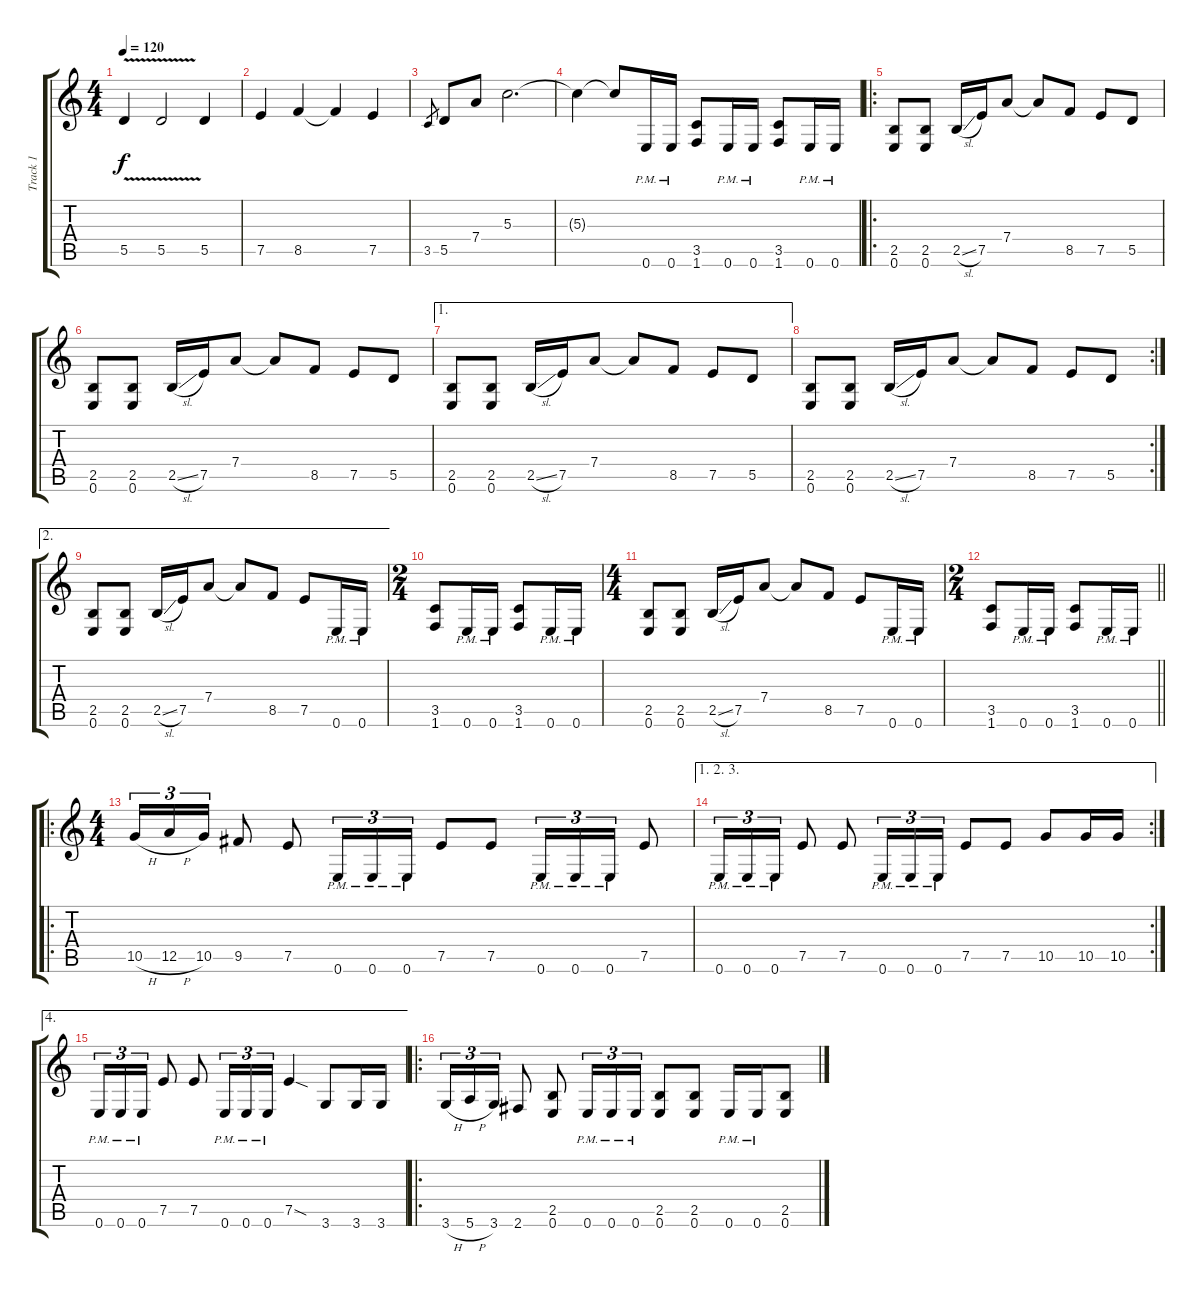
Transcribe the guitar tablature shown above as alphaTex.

\track ("Track 1" "Track 1") {instrument distortionguitar}
\staff {score tabs}
\tuning (E4 B3 G3 D3 A2 E2) {hide}
\ts (4 4)
\tempo 120
\clef g2
\ks c
5.5{v}.4{dy f} 5.5{v}.2 5.5.4 |
7.5.4 8.5.4 8.5{t}.4 7.5.4 |
3.5.8{gr} 5.5.8 7.4.8 5.3.2{d} |
5.3{t}.4 5.3{t}.8 0.6{pm}.16 0.6{pm}.16 (3.5 1.6).8 0.6{pm}.16 0.6{pm}.16 (3.5 1.6).8 0.6{pm}.16 0.6{pm}.16 |
\ro
(2.5 0.6).8 (2.5 0.6).8 2.5{sl}.16 7.5.16 7.4.8 7.4{t}.8 8.5.8 7.5.8 5.5.8 |
(2.5 0.6).8 (2.5 0.6).8 2.5{sl}.16 7.5.16 7.4.8 7.4{t}.8 8.5.8 7.5.8 5.5.8 |
\ae 1
(2.5 0.6).8 (2.5 0.6).8 2.5{sl}.16 7.5.16 7.4.8 7.4{t}.8 8.5.8 7.5.8 5.5.8 |
\rc 2
(2.5 0.6).8 (2.5 0.6).8 2.5{sl}.16 7.5.16 7.4.8 7.4{t}.8 8.5.8 7.5.8 5.5.8 |
\ae 2
(2.5 0.6).8 (2.5 0.6).8 2.5{sl}.16 7.5.16 7.4.8 7.4{t}.8 8.5.8 7.5.8 0.6{pm}.16 0.6{pm}.16 |
\ts (2 4)
(3.5 1.6).8 0.6{pm}.16 0.6{pm}.16 (3.5 1.6).8 0.6{pm}.16 0.6{pm}.16 |
\ts (4 4)
(2.5 0.6).8 (2.5 0.6).8 2.5{sl}.16 7.5.16 7.4.8 7.4{t}.8 8.5.8 7.5.8 0.6{pm}.16 0.6{pm}.16 |
\ts (2 4)
\barLineRight lightlight
(3.5 1.6).8 0.6{pm}.16 0.6{pm}.16 (3.5 1.6).8 0.6{pm}.16 0.6{pm}.16 |
\ro
\ts (4 4)
10.5{h}.16{tu (3 2)} 12.5{h}.16{tu (3 2)} 10.5.16{tu (3 2)} 9.5.8 7.5.8 0.6{pm}.16{tu (3 2)} 0.6{pm}.16{tu (3 2)} 0.6{pm}.16{tu (3 2)} 7.5.8 7.5.8 0.6{pm}.16{tu (3 2)} 0.6{pm}.16{tu (3 2)} 0.6{pm}.16{tu (3 2)} 7.5.8 |
\ae (1 2 3)
\rc 2
0.6{pm}.16{tu (3 2)} 0.6{pm}.16{tu (3 2)} 0.6{pm}.16{tu (3 2)} 7.5.8 7.5.8 0.6{pm}.16{tu (3 2)} 0.6{pm}.16{tu (3 2)} 0.6{pm}.16{tu (3 2)} 7.5.8 7.5.8 10.5.8 10.5.16 10.5.16 |
\ae 4
0.6{pm}.16{tu (3 2)} 0.6{pm}.16{tu (3 2)} 0.6{pm}.16{tu (3 2)} 7.5.8 7.5.8 0.6{pm}.16{tu (3 2)} 0.6{pm}.16{tu (3 2)} 0.6{pm}.16{tu (3 2)} 7.5{sod}.4 3.6.8 3.6.16 3.6.16 |
\ro
3.6{h}.16{tu (3 2)} 5.6{h}.16{tu (3 2)} 3.6.16{tu (3 2)} 2.6.8 (2.5 0.6).8 0.6{pm}.16{tu (3 2)} 0.6{pm}.16{tu (3 2)} 0.6{pm}.16{tu (3 2)} (2.5 0.6).8 (2.5 0.6).8 0.6{pm}.16 0.6{pm}.16 (2.5 0.6).8
